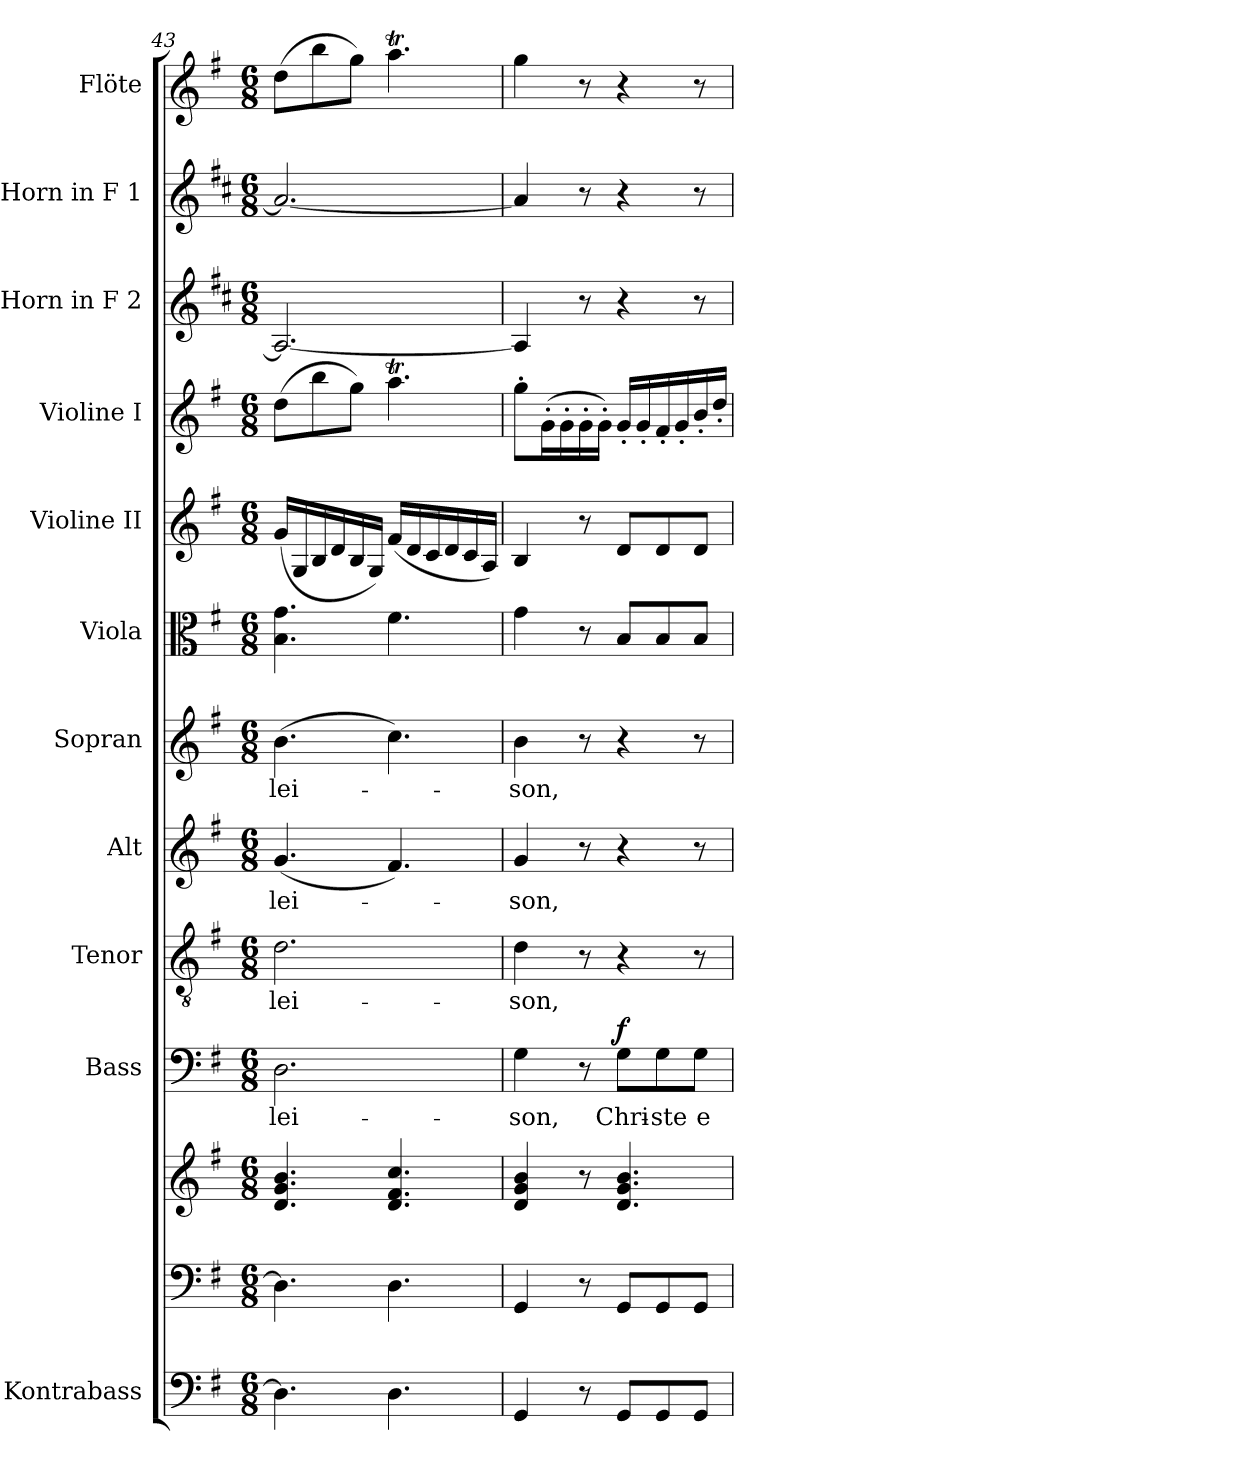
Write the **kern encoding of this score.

**kern	**kern	**kern	**kern	**text	**dynam	**kern	**text	**kern	**text	**kern	**text	**kern	**kern	**kern	**kern	**kern	**kern
*part12	*part11	*part11	*part10	*part10	*part10	*part9	*part9	*part8	*part8	*part7	*part7	*part6	*part5	*part4	*part3	*part2	*part1
*staff13	*staff12	*staff11	*staff10	*staff10	*staff10	*staff9	*staff9	*staff8	*staff8	*staff7	*staff7	*staff6	*staff5	*staff4	*staff3	*staff2	*staff1
*I"Kontrabass	*	*	*I"Bass	*	*	*I"Tenor	*	*I"Alt	*	*I"Sopran	*	*I"Viola	*I"Violine II	*I"Violine I	*I"Horn in F 2	*I"Horn in F 1	*I"Flöte
*I'Kb.	*	*	*I'B.	*	*	*I'T.	*	*I'A.	*	*I'S.	*	*I'Vla.	*I'Vl. II	*I'Vl. I	*	*	*I'Fl.
*clefF4	*clefF4	*clefG2	*clefF4	*	*	*clefGv2	*	*clefG2	*	*clefG2	*	*clefC3	*clefG2	*clefG2	*clefG2	*clefG2	*clefG2
*ITrd7c12	*	*	*	*	*	*	*	*	*	*	*	*	*	*	*ITrd4c7	*ITrd4c7	*
*k[f#]	*k[f#]	*k[f#]	*k[f#]	*	*	*k[f#]	*	*k[f#]	*	*k[f#]	*	*k[f#]	*k[f#]	*k[f#]	*k[f#]	*k[f#]	*k[f#]
*G:	*G:	*G:	*G:	*	*	*G:	*	*G:	*	*G:	*	*G:	*G:	*G:	*G:	*G:	*G:
*M6/8	*M6/8	*M6/8	*M6/8	*	*	*M6/8	*	*M6/8	*	*M6/8	*	*M6/8	*M6/8	*M6/8	*M6/8	*M6/8	*M6/8
=43	=43	=43	=43	=43	=43	=43	=43	=43	=43	=43	=43	=43	=43	=43	=43	=43	=43
!	!	!	!	!LO:LY:b	!	!	!LO:LY:b	!	!LO:LY:b	!	!LO:LY:b	!	!	!	!	!	!
4.DD\]	4.D\]	4.d/ 4.g/ 4.b/	2.D\	-lei-	.	2.d\	-lei-	(<4.g/	-lei-	(>4.b\	-lei-	4.B\ 4.g\	(<16g/LL	(>8dd\L	2.D/_	2.d/_	(>8dd\L
.	.	.	.	.	.	.	.	.	.	.	.	.	16G/	.	.	.	.
.	.	.	.	.	.	.	.	.	.	.	.	.	16B/	8bb\	.	.	8bb\
.	.	.	.	.	.	.	.	.	.	.	.	.	16d/	.	.	.	.
.	.	.	.	.	.	.	.	.	.	.	.	.	16B/	8gg\J)	.	.	8gg\J)
.	.	.	.	.	.	.	.	.	.	.	.	.	16G/JJ)	.	.	.	.
4.DD\	4.D\	4.d/ 4.f#/ 4.cc/	.	.	.	.	.	4.f#/)	.	4.cc\)	.	4.f#\	(<16f#/LL	4.aaT\	.	.	4.aaT\
.	.	.	.	.	.	.	.	.	.	.	.	.	16d/	.	.	.	.
.	.	.	.	.	.	.	.	.	.	.	.	.	16c/	.	.	.	.
.	.	.	.	.	.	.	.	.	.	.	.	.	16d/	.	.	.	.
.	.	.	.	.	.	.	.	.	.	.	.	.	16c/	.	.	.	.
.	.	.	.	.	.	.	.	.	.	.	.	.	16A/JJ)	.	.	.	.
!!LO:PB:g=z
=44	=44	=44	=44	=44	=44	=44	=44	=44	=44	=44	=44	=44	=44	=44	=44	=44	=44
!	!	!	!	!LO:LY:b	!	!	!LO:LY:b	!	!LO:LY:b	!	!LO:LY:b	!	!	!	!	!	!
4GGG/	4GG/	4d/ 4g/ 4b/	4G\	-son,	.	4d\	-son,	4g/	-son,	4b\	-son,	4g\	4B/	8gg'>\L	4D/]	4d/]	4gg\
.	.	.	.	.	.	.	.	.	.	.	.	.	.	(>16g'>\L	.	.	.
.	.	.	.	.	.	.	.	.	.	.	.	.	.	16g'>\	.	.	.
8r	8r	8r	8r	.	.	8r	.	8r	.	8r	.	8r	8r	16g'>\	8r	8r	8r
.	.	.	.	.	.	.	.	.	.	.	.	.	.	16g'>\JJ)	.	.	.
!	!	!	!	!LO:LY:b	!LO:DY:a	!	!	!	!	!	!	!	!	!	!	!	!
8GGG/L	8GG/L	4.d/ 4.g/ 4.b/	8G\L	Chri-	f	4r	.	4r	.	4r	.	8B/L	8d/L	16g'</LL	4r	4r	4r
.	.	.	.	.	.	.	.	.	.	.	.	.	.	16g'</	.	.	.
!	!	!	!	!LO:LY:b	!	!	!	!	!	!	!	!	!	!	!	!	!
8GGG/	8GG/	.	8G\	-ste	.	.	.	.	.	.	.	8B/	8d/	16f#'</	.	.	.
.	.	.	.	.	.	.	.	.	.	.	.	.	.	16g'</	.	.	.
!	!	!	!	!LO:LY:b	!	!	!	!	!	!	!	!	!	!	!	!	!
8GGG/J	8GG/J	.	8G\J	e-	.	8r	.	8r	.	8r	.	8B/J	8d/J	16b'</	8r	8r	8r
.	.	.	.	.	.	.	.	.	.	.	.	.	.	16dd'</JJ	.	.	.
=	=	=	=	=	=	=	=	=	=	=	=	=	=	=	=	=	=
*-	*-	*-	*-	*-	*-	*-	*-	*-	*-	*-	*-	*-	*-	*-	*-	*-	*-
